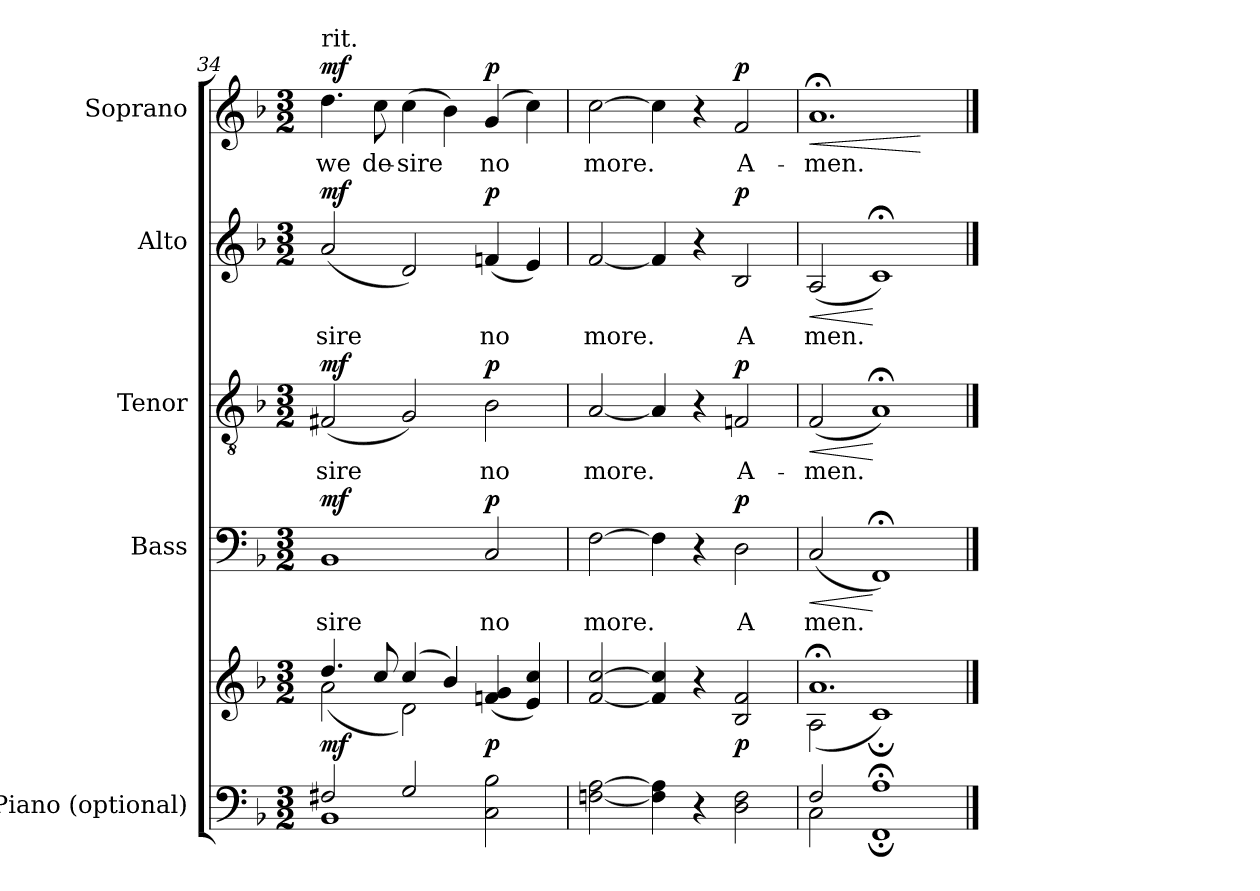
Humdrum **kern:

**kern	**kern	**dynam	**kern	**text	**dynam	**kern	**text	**dynam	**kern	**text	**dynam	**kern	**text	**dynam
*part5	*part5	*part5	*part4	*part4	*part4	*part3	*part3	*part3	*part2	*part2	*part2	*part1	*part1	*part1
*staff6	*staff5	*staff5/6	*staff4	*staff4	*staff4	*staff3	*staff3	*staff3	*staff2	*staff2	*staff2	*staff1	*staff1	*staff1
*I"Piano (optional)	*	*	*I"Bass	*	*	*I"Tenor	*	*	*I"Alto	*	*	*I"Soprano	*	*
*I'Pno.	*	*	*I'B.	*	*	*I'T.	*	*	*I'A.	*	*	*I'S.	*	*
*clefF4	*clefG2	*	*clefF4	*	*	*clefGv2	*	*	*clefG2	*	*	*clefG2	*	*
*	*	*	*	*	*	*ITrd7c12	*	*	*	*	*	*	*	*
*k[b-]	*k[b-]	*	*k[b-]	*	*	*k[b-]	*	*	*k[b-]	*	*	*k[b-]	*	*
*F:	*F:	*	*F:	*	*	*F:	*	*	*F:	*	*	*F:	*	*
*M3/2	*M3/2	*	*M3/2	*	*	*M3/2	*	*	*M3/2	*	*	*M3/2	*	*
=34	=34	=34	=34	=34	=34	=34	=34	=34	=34	=34	=34	=34	=34	=34
*^	*^	*	*	*	*	*	*	*	*	*	*	*	*	*
!	!	!	!	!	!	!LO:LY:b:color=#000000	!	!	!	!	!	!	!	!	!	!
!	!	!	!	!	!	!	!	!	!LO:LY:b:color=#000000	!	!	!	!	!	!	!
!	!	!	!	!	!	!	!	!	!	!	!	!LO:LY:b:color=#000000	!	!	!	!
!	!	!	!	!	!	!	!	!	!	!	!	!	!	!LO:TX:t=rit.	!	!
!	!	!	!	!	!	!	!	!	!	!	!	!	!	!	!LO:LY:b:color=#000000	!
2F#Xi/	1BB-i	4.ddi/	(2ai\	mf	1BB-i	-sire	mf	(2FF#Xi/	-sire	mf	(2ai/	-sire	mf	4.ddi\	we	mf
!	!	!	!	!	!	!	!	!	!	!	!	!	!	!	!LO:LY:b:color=#000000	!
.	.	8cci/	.	.	.	.	.	.	.	.	.	.	.	8cci\	de-	.
!	!	!	!	!	!	!	!	!	!	!	!	!	!	!	!LO:LY:b:color=#000000	!
2Gi/	.	(4cci/	2di\)	.	.	.	.	2GGi/)	.	.	2di/)	.	.	(4cci\	-sire	.
.	.	4b-i/)	.	.	.	.	.	.	.	.	.	.	.	4b-i\)	.	.
!	!	!	!	!	!	!LO:LY:b:color=#000000	!	!	!	!	!	!	!	!	!	!
!	!	!	!	!	!	!	!	!	!LO:LY:b:color=#000000	!	!	!	!	!	!	!
!	!	!	!	!	!	!	!	!	!	!	!	!LO:LY:b:color=#000000	!	!	!	!
!	!	!	!	!	!	!	!	!	!	!	!	!	!	!	!LO:LY:b:color=#000000	!
2ryy	2Ci\ 2B-i	(4fni/ 4gi	2ryy	p	2Ci/	no	p	2BB-i\	no	p	(4fni/	no	p	(4gi/	no	p
.	.	4ei/ 4cci)	.	.	.	.	.	.	.	.	4ei/)	.	.	4cci\)	.	.
*v	*v	*	*	*	*	*	*	*	*	*	*	*	*	*	*	*
*	*v	*v	*	*	*	*	*	*	*	*	*	*	*	*	*
=35	=35	=35	=35	=35	=35	=35	=35	=35	=35	=35	=35	=35	=35	=35
!	!	!	!	!LO:LY:b:color=#000000	!	!	!	!	!	!	!	!	!	!
!	!	!	!	!	!	!	!LO:LY:b:color=#000000	!	!	!	!	!	!	!
!	!	!	!	!	!	!	!	!	!	!LO:LY:b:color=#000000	!	!	!	!
!	!	!	!	!	!	!	!	!	!	!	!	!	!LO:LY:b:color=#000000	!
[<2Fni\ [>2Ai	[<2fi/ [>2cci	.	[>2Fi\	more.	.	[<2AAi/	more.	.	[<2fi/	more.	.	[>2cci\	more.	.
4Fi\] 4Ai]	4fi/] 4cci]	.	4Fi\]	.	.	4AAi/]	.	.	4fi/]	.	.	4cci\]	.	.
4r	4r	.	4r	.	.	4r	.	.	4r	.	.	4r	.	.
!	!	!	!	!LO:LY:b:color=#000000	!	!	!	!	!	!	!	!	!	!
!	!	!	!	!	!	!	!LO:LY:b:color=#000000	!	!	!	!	!	!	!
!	!	!	!	!	!	!	!	!	!	!LO:LY:b:color=#000000	!	!	!	!
!	!	!	!	!	!	!	!	!	!	!	!	!	!LO:LY:b:color=#000000	!
2Di\ 2Fi	2B-i/ 2fi	p	2Di\	A	p	2FFni/	A-	p	2B-i/	A	p	2fi/	A-	p
=36	=36	=36	=36	=36	=36	=36	=36	=36	=36	=36	=36	=36	=36	=36
*^	*^	*	*	*	*	*	*	*	*	*	*	*	*	*
!	!	!	!	!	!	!LO:LY:b:color=#000000	!LO:HP:b	!	!	!	!	!	!	!	!	!
!	!	!	!	!	!	!	!LO:HP:n=1:b	!	!	!	!	!	!	!	!	!
!	!	!	!	!	!	!	!	!	!LO:LY:b:color=#000000	!LO:HP:b	!	!	!	!	!	!
!	!	!	!	!	!	!	!	!	!	!LO:HP:n=1:b	!	!	!	!	!	!
!	!	!	!	!	!	!	!	!	!	!	!	!LO:LY:b:color=#000000	!LO:HP:b	!	!	!
!	!	!	!	!	!	!	!	!	!	!	!	!	!LO:HP:n=1:b	!	!	!
!	!	!	!	!	!	!	!	!	!	!	!	!	!	!	!LO:LY:b:color=#000000	!LO:HP:b
2Fi/	2Ci\	1.a;i	(2Ai\	.	(2Ci/	men.	< >	(2FFi/	-men.	< >	(2Ai/	men.	< >	1.a;i	-men.	<
1A;i	1FF;i	.	1c;i)	.	1FF;i)	.	[	1AA;i)	.	[	1c;i)	.	[	.	.	.
*v	*v	*	*	*	*	*	*	*	*	*	*	*	*	*	*	*
*	*v	*v	*	*	*	*	*	*	*	*	*	*	*	*	*
.	.	.	.	.	]	.	.	]	.	.	]	.	.	[
==	==	==	==	==	==	==	==	==	==	==	==	==	==	==
*-	*-	*-	*-	*-	*-	*-	*-	*-	*-	*-	*-	*-	*-	*-
